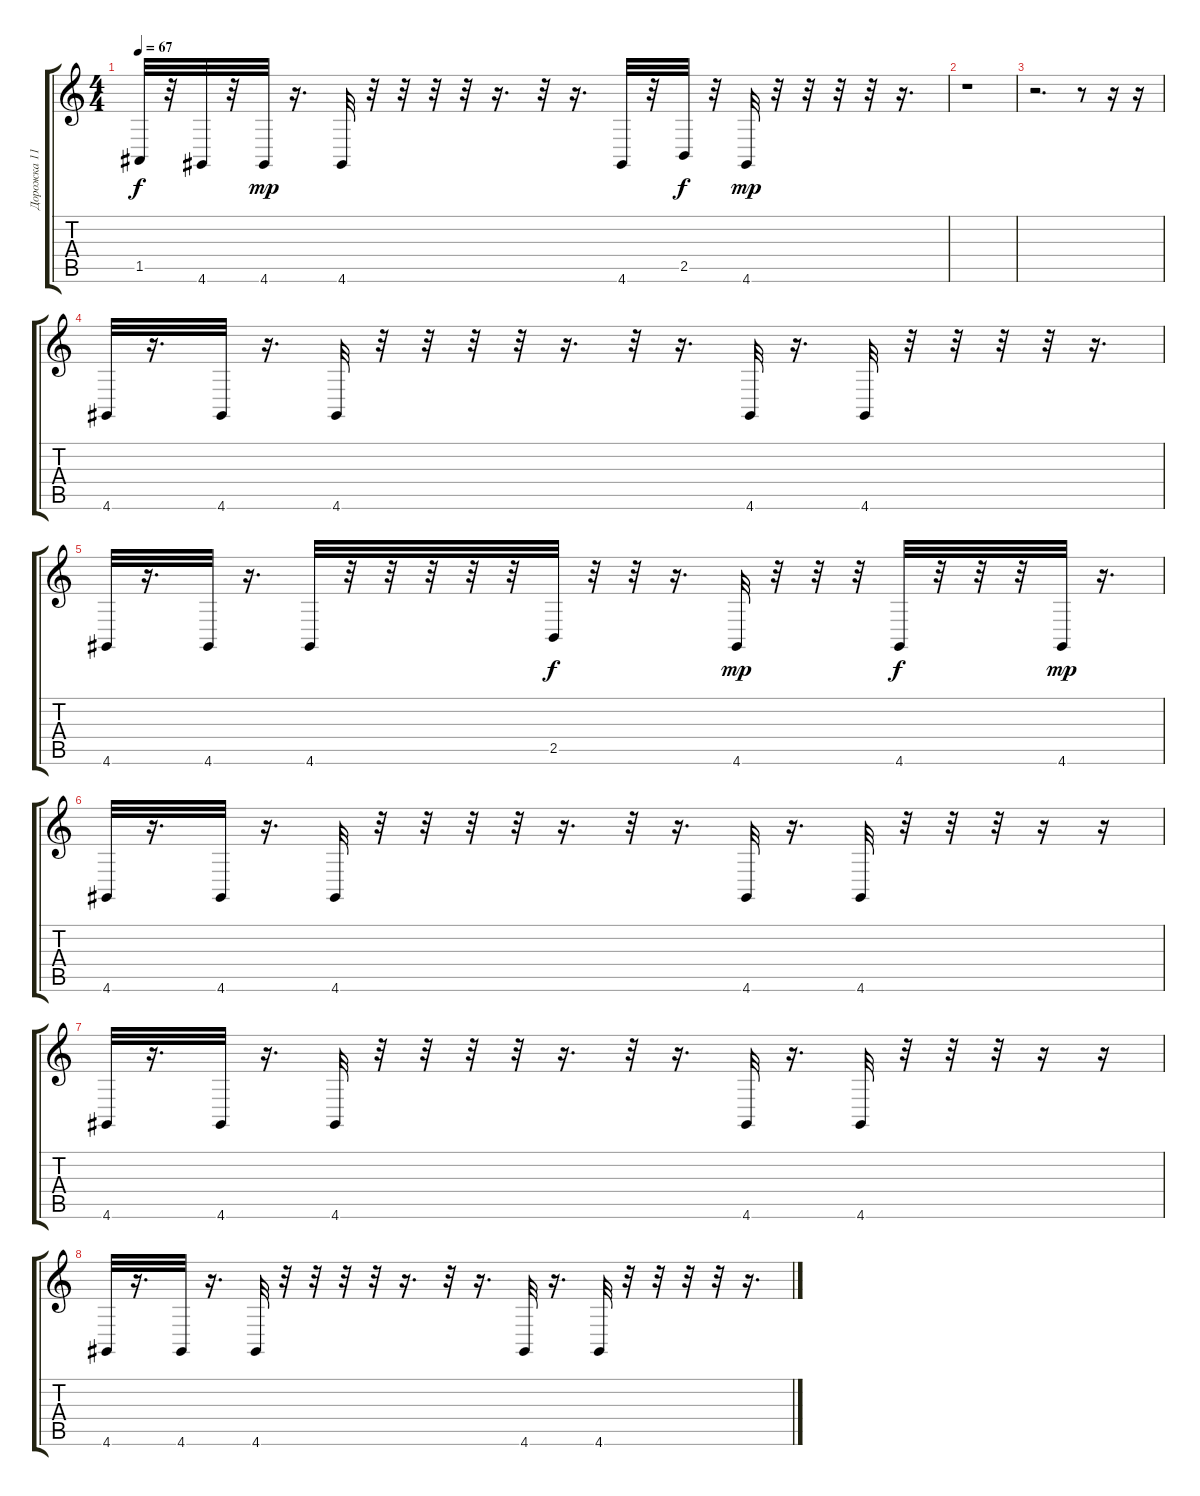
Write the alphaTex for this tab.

\track ("Дорожка 11" "Дорожка 11") {instrument acousticgrandpiano}
\staff {score tabs}
\tuning (E4 B3 G3 D3 A2 E2) {hide}
\ts (4 4)
\tempo 67
\clef g2
\ks c
1.5.32{dy f} r.32 4.6.32 r.32 4.6.32{dy mp} r.16{d} 4.6.32 r.32 r.32 r.32 r.32 r.16{d} r.32 r.16{d} 4.6.32 r.32 2.5.32{dy f} r.32 4.6.32{dy mp} r.32 r.32 r.32 r.32 r.16{d} |
r.1 |
r.2{d} r.8 r.16 r.16 |
4.6.32 r.16{d} 4.6.32 r.16{d} 4.6.32 r.32 r.32 r.32 r.32 r.16{d} r.32 r.16{d} 4.6.32 r.16{d} 4.6.32 r.32 r.32 r.32 r.32 r.16{d} |
4.6.32 r.16{d} 4.6.32 r.16{d} 4.6.32 r.32 r.32 r.32 r.32 r.32 2.5.32{dy f} r.32 r.32 r.16{d} 4.6.32{dy mp} r.32 r.32 r.32 4.6.32{dy f} r.32 r.32 r.32 4.6.32{dy mp} r.16{d} |
4.6.32 r.16{d} 4.6.32 r.16{d} 4.6.32 r.32 r.32 r.32 r.32 r.16{d} r.32 r.16{d} 4.6.32 r.16{d} 4.6.32 r.32 r.32 r.32 r.16 r.16 |
4.6.32 r.16{d} 4.6.32 r.16{d} 4.6.32 r.32 r.32 r.32 r.32 r.16{d} r.32 r.16{d} 4.6.32 r.16{d} 4.6.32 r.32 r.32 r.32 r.16 r.16 |
4.6.32 r.16{d} 4.6.32 r.16{d} 4.6.32 r.32 r.32 r.32 r.32 r.16{d} r.32 r.16{d} 4.6.32 r.16{d} 4.6.32 r.32 r.32 r.32 r.32 r.16{d}
